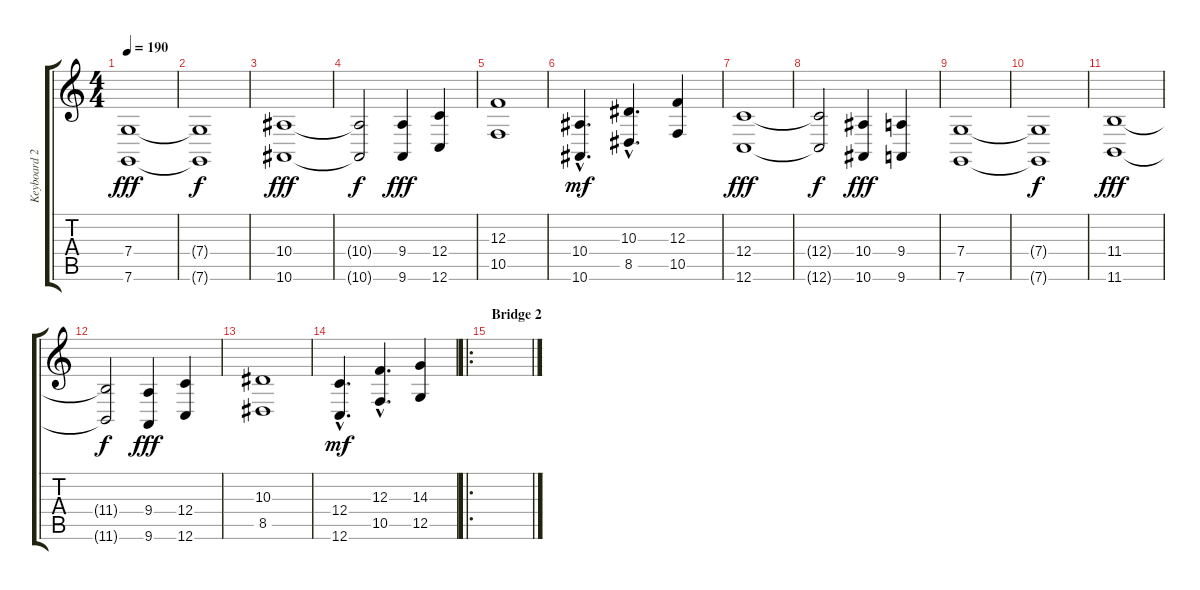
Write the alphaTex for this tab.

\track ("Keyboard 2" "Keyboard 2") {instrument sitar}
\staff {score tabs}
\tuning (D4 A3 F3 C3 G2 C2) {hide}
\ts (4 4)
\tempo 190
\clef g2
\ks c
(7.4 7.6).1{dy fff} |
(7.4{t} 7.6{t}).1{dy f} |
(10.4 10.6).1{dy fff} |
(10.4{t} 10.6{t}).2{dy f} (9.4 9.6).4{dy fff} (12.4 12.6).4 |
(12.3 10.5).1 |
(10.4{hac} 10.6{hac}).4{d dy mf} (10.3{hac} 8.5{hac}).4{d} (12.3 10.5).4 |
(12.4 12.6).1{dy fff volume 16 instrument pad2warm} |
(12.4{t} 12.6{t}).2{dy f} (10.4 10.6).4{dy fff} (9.4 9.6).4 |
(7.4 7.6).1 |
(7.4{t} 7.6{t}).1{dy f} |
(11.4 11.6).1{dy fff} |
(11.4{t} 11.6{t}).2{dy f} (9.4 9.6).4{dy fff} (12.4 12.6).4 |
(10.3 8.5).1 |
(12.4{hac} 12.6{hac}).4{d dy mf} (12.3{hac} 10.5{hac}).4{d} (14.3 12.5).4 |
\ro
\section ("" "Bridge 2")
